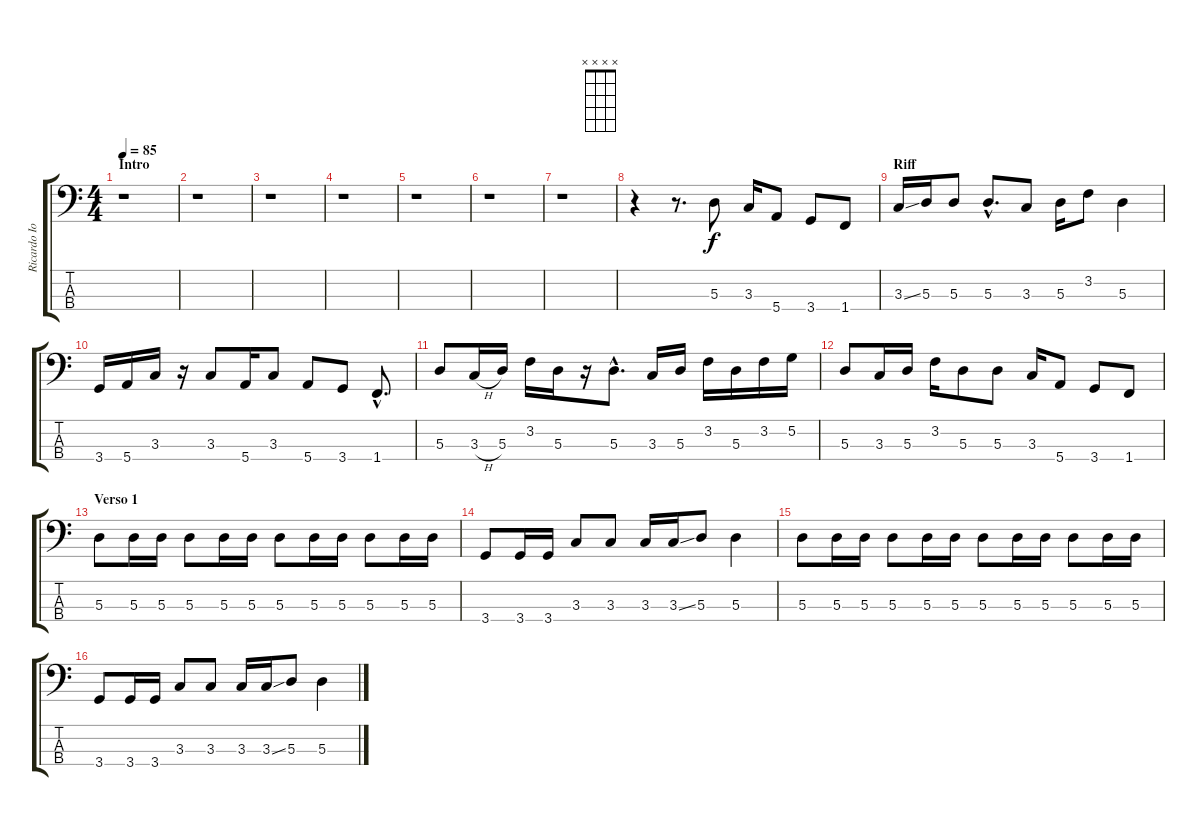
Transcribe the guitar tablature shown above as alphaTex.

\track ("Ricardo Iorio (bajo)" "Ricardo Io") {instrument electricbasspick}
\staff {score tabs}
\tuning (G2 D2 A1 E1) {hide}
\chord ("" x x x x) {firstfret 0}
\ts (4 4)
\section ("" "Intro")
\tempo 85
\clef f4
\ks c
r.1{ch "" dy f instrument electricbasspick} |
r.1 |
r.1 |
r.1 |
r.1 |
r.1 |
r.1 |
r.4 r.8{d} 5.3.8 3.3.16 5.4.8 3.4.8 1.4.8 |
\section ("" "Riff")
3.3{ss}.16 5.3.16 5.3.8 5.3{hac}.8{d} 3.3.8 5.3.16 3.2.8 5.3.4 |
3.4.16 5.4.16 3.3.16 r.16 3.3.8 5.4.16 3.3.8 5.4.8 3.4.8 1.4{hac}.8{d} |
5.3.8 3.3{h}.16 5.3.16 3.2.16 5.3.16 r.16 5.3{hac}.8{d} 3.3.16 5.3.16 3.2.16 5.3.16 3.2.16 5.2.16 |
5.3.8 3.3.16 5.3.16 3.2.16 5.3.8 5.3.8 3.3.16 5.4.8 3.4.8 1.4.8 |
\section ("" "Verso 1")
5.3.8 5.3.16 5.3.16 5.3.8 5.3.16 5.3.16 5.3.8 5.3.16 5.3.16 5.3.8 5.3.16 5.3.16 |
3.4.8 3.4.16 3.4.16 3.3.8 3.3.8 3.3.16 3.3{ss}.16 5.3.8 5.3.4 |
5.3.8 5.3.16 5.3.16 5.3.8 5.3.16 5.3.16 5.3.8 5.3.16 5.3.16 5.3.8 5.3.16 5.3.16 |
3.4.8 3.4.16 3.4.16 3.3.8 3.3.8 3.3.16 3.3{ss}.16 5.3.8 5.3.4
